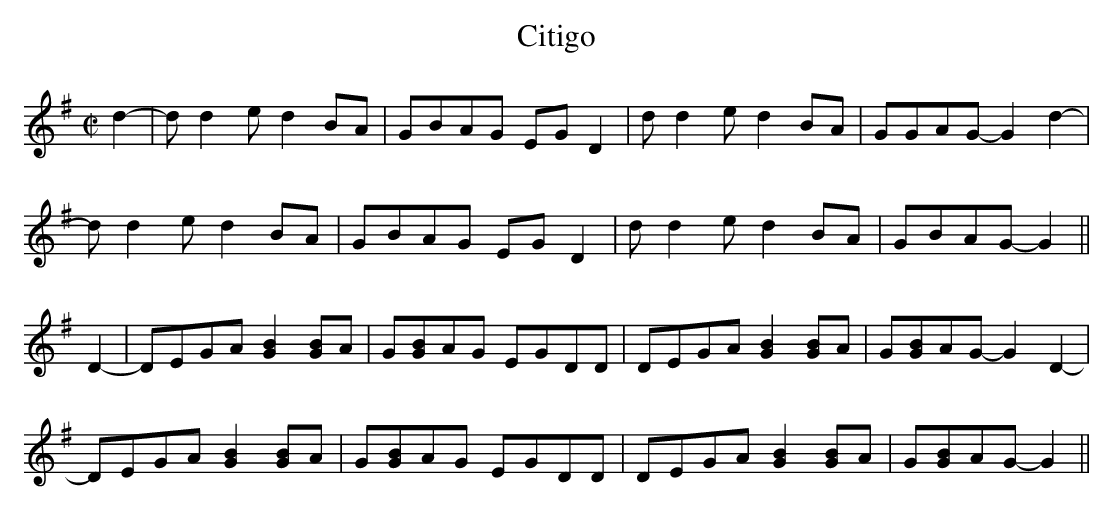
X:1
T:Citigo
M:C|
L:1/8
K:G
d2-|dd2e d2 BA|GBAG EGD2|dd2e d2 BA|GGAG- G2d2-|
dd2e d2BA|GBAG EG D2|dd2e d2BA|GBAG- G2||
D2-|DEGA [G2B2][GB]A|G[GB]AG EGDD|DEGA [G2B2][GB]A|G[GB]AG- G2D2-|
DEGA[G2B2][GB]A|G[GB]AG EGDD|DEGA [G2B2][GB]A|G[GB]AG- G2||
